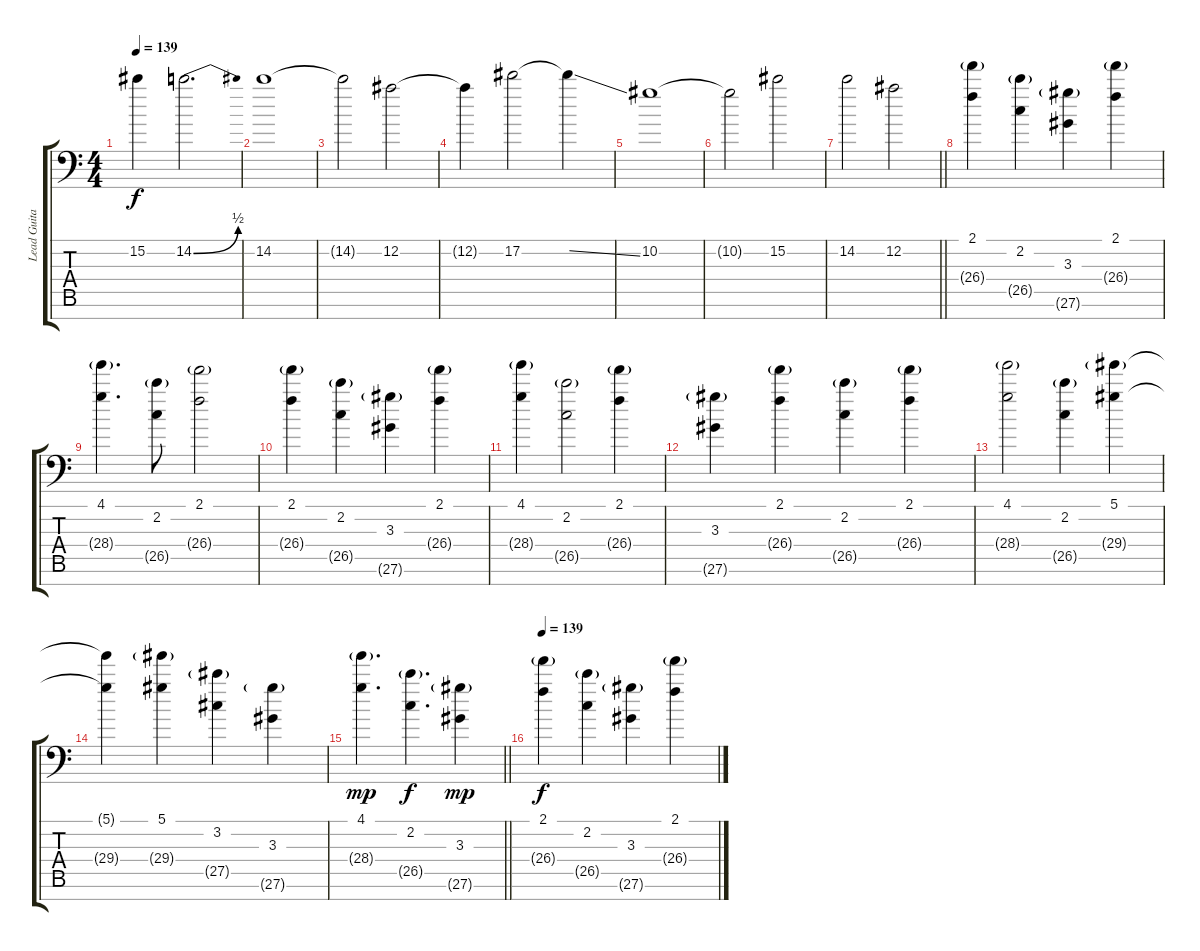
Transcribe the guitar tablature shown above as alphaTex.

\track ("Lead Guitar #2" "Lead Guita") {instrument electricguitarmuted}
\staff {score tabs}
\tuning (Eb4 Bb3 F3 Eb3 Bb2 F2 Bb1) {hide}
\ts (4 4)
\tempo 139
\clef f4
\ks c
15.2{t}.4{dy f} 14.2{be (bend 0 0 60 2)}.2{d} |
14.2.1 |
14.2{t}.2 12.2.2 |
12.2{t}.4 17.2.2 17.2{ss t}.4 |
10.2.1 |
10.2{t}.2{volume 8} 15.2.2 |
\barLineRight lightlight
14.2.2 12.2.2 |
\section ("" "")
(2.1 26.4{g}).4{volume 5 instrument electricguitarmuted} (2.2 26.5{g}).4 (3.3 27.6{g}).4 (2.1 26.4{g}).4 |
(4.1 28.4{g}).4{d} (2.2 26.5{g}).8 (2.1 26.4{g}).2 |
(2.1 26.4{g}).4 (2.2 26.5{g}).4 (3.3 27.6{g}).4 (2.1 26.4{g}).4 |
(4.1 28.4{g}).4 (2.2 26.5{g}).2 (2.1 26.4{g}).4 |
(3.3 27.6{g}).4 (2.1 26.4{g}).4 (2.2 26.5{g}).4 (2.1 26.4{g}).4 |
(4.1 28.4{g}).2 (2.2 26.5{g}).4 (5.1 29.4{g}).4 |
(5.1{t} 29.4{t}).4 (5.1 29.4{g}).4 (3.2 27.5{g}).4 (3.3 27.6{g}).4 |
\barLineRight lightlight
(4.1 28.4{g}).4{d dy mp} (2.2 26.5{g}).4{d dy f} (3.3 27.6{g}).4{dy mp} |
\section ("" "")
\tempo 139
(2.1 26.4{g}).4{dy f volume 13} (2.2 26.5{g}).4 (3.3 27.6{g}).4 (2.1 26.4{g}).4
